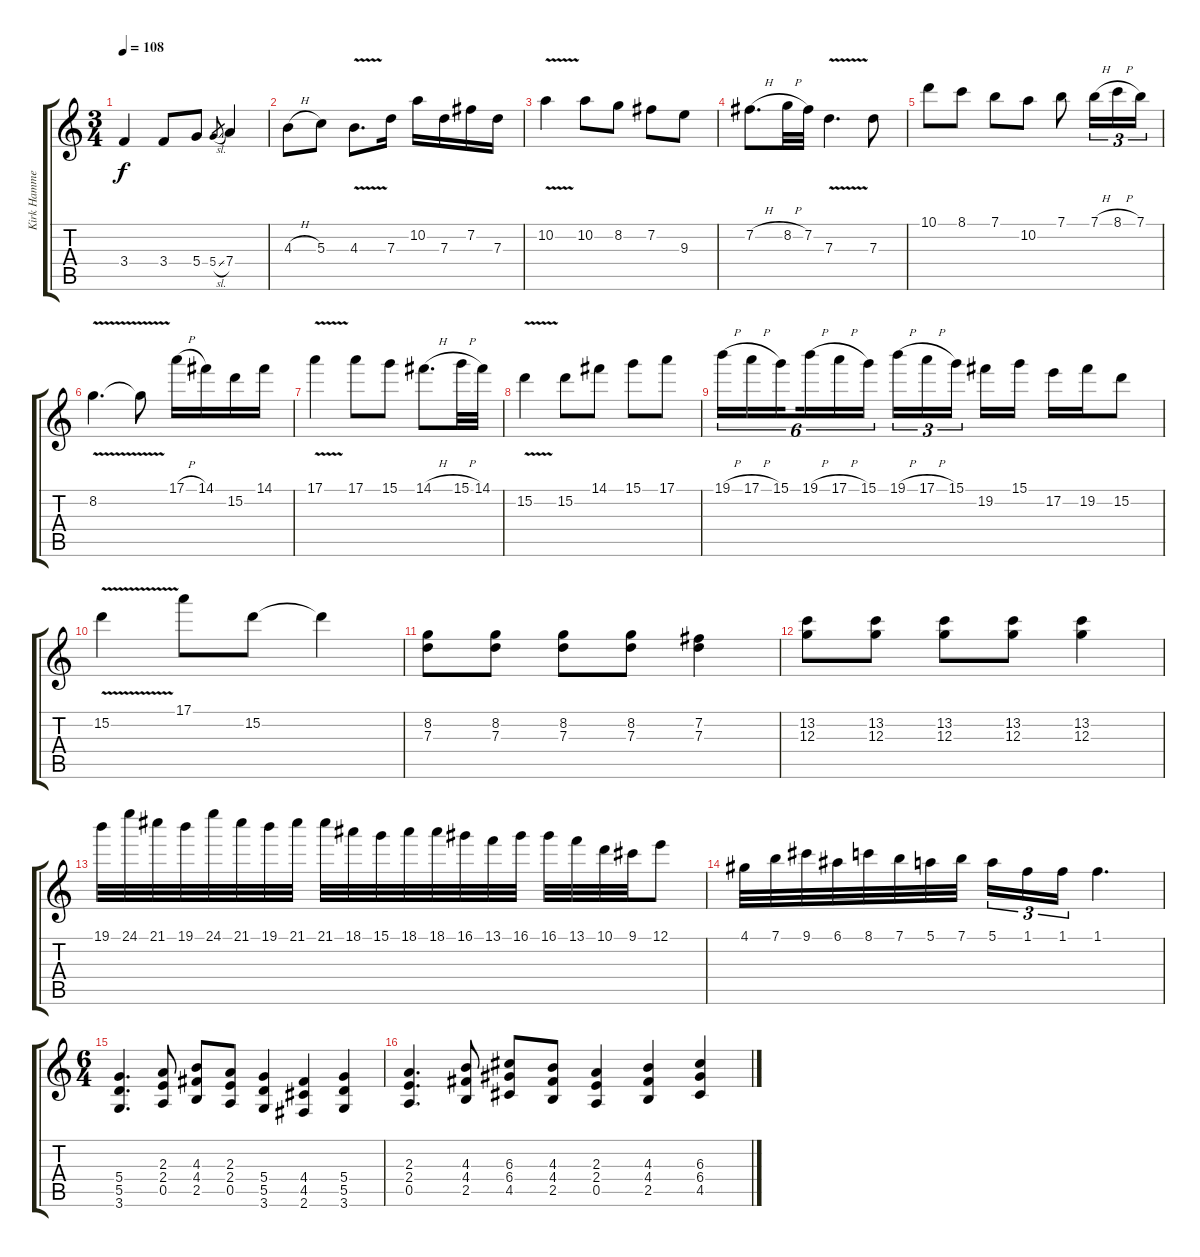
\track ("Kirk Hammet" "Kirk Hamme") {instrument acousticguitarsteel}
\staff {score tabs}
\tuning (E4 B3 G3 D3 A2 E2) {hide}
\ts (3 4)
\tempo 108
\clef g2
\ks c
3.4.4{dy f} 3.4.8 5.4.8 5.4{sl}.8{gr} 7.4.4 |
4.3{h}.8 5.3.8 4.3{v}.8{d} 7.3.16{instrument distortionguitar} 10.2.16 7.3.16 7.2.16 7.3.16 |
10.2{v}.4 10.2.8 8.2.8 7.2.8 9.3.8 |
7.2{h}.8{d} 8.2{h}.32 7.2.32 7.3{v}.4{d} 7.3.8 |
10.1.8 8.1.8 7.1.8 10.2.8 7.1.8 7.1{h}.16{tu (3 2)} 8.1{h}.16{tu (3 2)} 7.1.16{tu (3 2)} |
8.2{v}.4{d} 8.2{t}.8 17.1{h}.16 14.1.16 15.2.16 14.1.16 |
17.1{v}.4 17.1.8 15.1.8 14.1{h}.8{d} 15.1{h}.32 14.1.32 |
15.2{v}.4 15.2.8 14.1.8 15.1.8 17.1.8 |
19.1{h}.16{tu (6 4)} 17.1{h}.16{tu (6 4)} 15.1.16{tu (6 4) beam splitsecondary} 19.1{h}.16{tu (6 4)} 17.1{h}.16{tu (6 4)} 15.1.16{tu (6 4)} 19.1{h}.16{tu (3 2)} 17.1{h}.16{tu (3 2)} 15.1.16{tu (3 2) beam splitsecondary} 19.2.16 15.1.16 17.2.16 19.2.16 15.2.8 |
15.2{v}.4 17.1.8 15.2.8 15.2{t}.4 |
(8.2 7.3).8 (8.2 7.3).8 (8.2 7.3).8 (8.2 7.3).8 (7.2 7.3).4 |
(13.2 12.3).8 (13.2 12.3).8 (13.2 12.3).8 (13.2 12.3).8 (13.2 12.3).4 |
19.1.32 24.1.32 21.1.32 19.1.32 24.1.32 21.1.32 19.1.32 21.1.32 21.1.32 18.1.32 15.1.32 18.1.32 18.1.32 16.1.32 13.1.32 16.1.32 16.1.32 13.1.32 10.1.32 9.1.32 12.1.8 |
4.1.32 7.1.32 9.1.32 6.1.32 8.1.32 7.1.32 5.1.32 7.1.32 5.1.16{tu (3 2)} 1.1.16{tu (3 2)} 1.1.16{tu (3 2)} 1.1.4{d} |
\ts (6 4)
(5.4 5.5 3.6).4{d} (2.3 2.4 0.5).8 (4.3 4.4 2.5).8 (2.3 2.4 0.5).8 (5.4 5.5 3.6).4 (4.4 4.5 2.6).4 (5.4 5.5 3.6).4 |
(2.3 2.4 0.5).4{d} (4.3 4.4 2.5).8 (6.3 6.4 4.5).8 (4.3 4.4 2.5).8 (2.3 2.4 0.5).4 (4.3 4.4 2.5).4 (6.3 6.4 4.5).4
